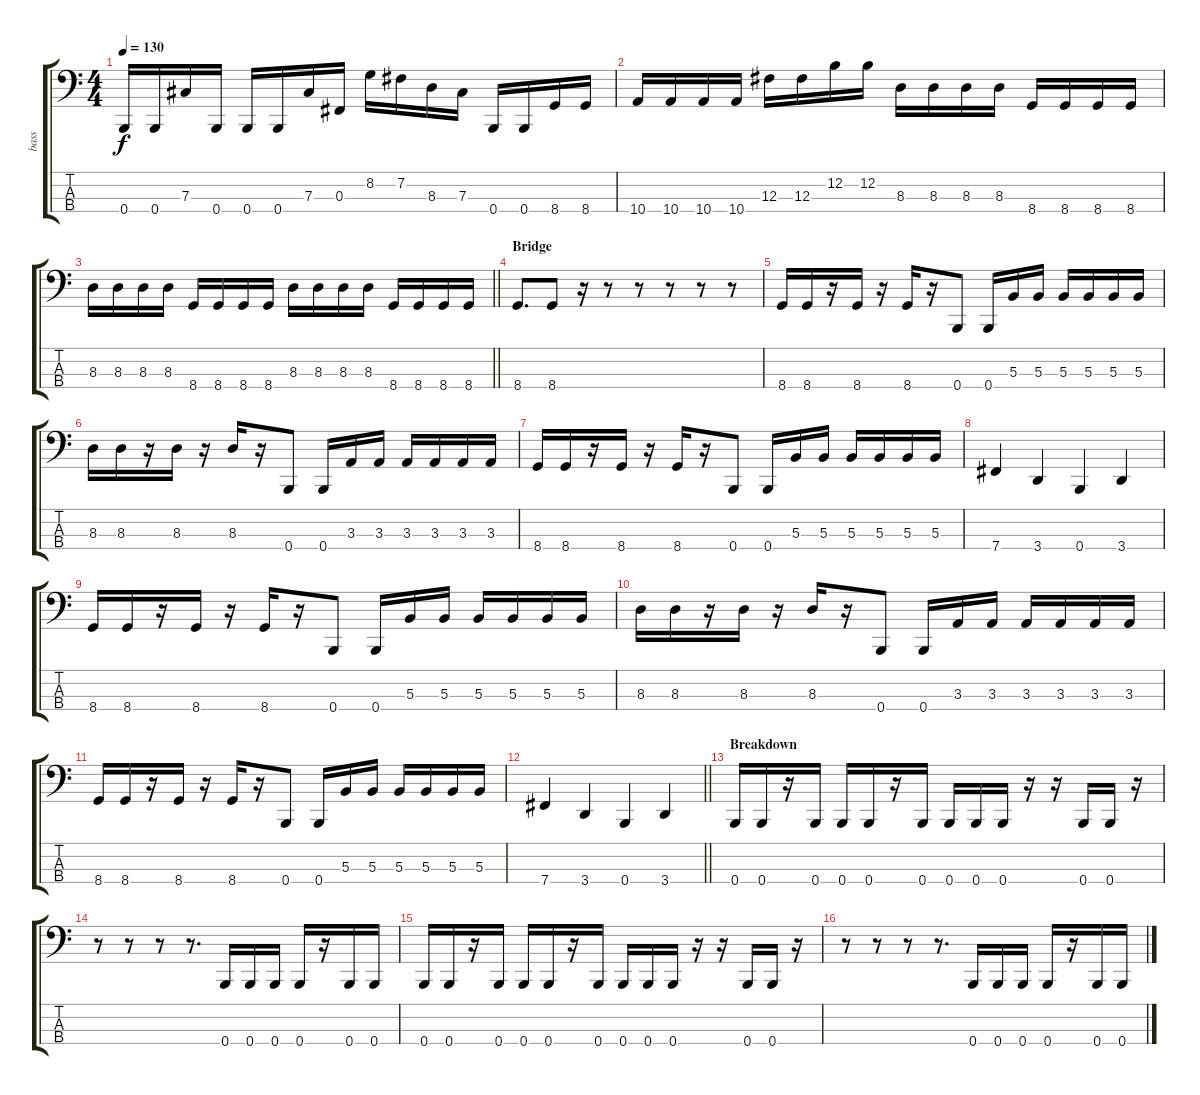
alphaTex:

\track ("bass" "bass") {instrument electricbasspick}
\staff {score tabs}
\tuning (E2 B1 Gb1 B0) {hide}
\ts (4 4)
\tempo 130
\clef f4
\ks c
0.4.16{dy f} 0.4.16 7.3.16 0.4.16 0.4.16 0.4.16 7.3.16 0.3.16 8.2.16 7.2.16 8.3.16 7.3.16 0.4.16 0.4.16 8.4.16 8.4.16 |
10.4.16 10.4.16 10.4.16 10.4.16 12.3.16 12.3.16 12.2.16 12.2.16 8.3.16 8.3.16 8.3.16 8.3.16 8.4.16 8.4.16 8.4.16 8.4.16 |
\barLineRight lightlight
8.3.16 8.3.16 8.3.16 8.3.16 8.4.16 8.4.16 8.4.16 8.4.16 8.3.16 8.3.16 8.3.16 8.3.16 8.4.16 8.4.16 8.4.16 8.4.16 |
\section ("" "Bridge")
8.4.8{d} 8.4.8 r.16 r.8 r.8 r.8 r.8 r.8 |
8.4.16 8.4.16 r.16 8.4.16 r.16 8.4.16 r.16 0.4.8 0.4.16 5.3.16 5.3.16 5.3.16 5.3.16 5.3.16 5.3.16 |
8.3.16 8.3.16 r.16 8.3.16 r.16 8.3.16 r.16 0.4.8 0.4.16 3.3.16 3.3.16 3.3.16 3.3.16 3.3.16 3.3.16 |
8.4.16 8.4.16 r.16 8.4.16 r.16 8.4.16 r.16 0.4.8 0.4.16 5.3.16 5.3.16 5.3.16 5.3.16 5.3.16 5.3.16 |
7.4.4 3.4.4 0.4.4 3.4.4 |
8.4.16 8.4.16 r.16 8.4.16 r.16 8.4.16 r.16 0.4.8 0.4.16 5.3.16 5.3.16 5.3.16 5.3.16 5.3.16 5.3.16 |
8.3.16 8.3.16 r.16 8.3.16 r.16 8.3.16 r.16 0.4.8 0.4.16 3.3.16 3.3.16 3.3.16 3.3.16 3.3.16 3.3.16 |
8.4.16 8.4.16 r.16 8.4.16 r.16 8.4.16 r.16 0.4.8 0.4.16 5.3.16 5.3.16 5.3.16 5.3.16 5.3.16 5.3.16 |
\barLineRight lightlight
7.4.4 3.4.4 0.4.4 3.4.4 |
\section ("" "Breakdown")
0.4.16 0.4.16 r.16 0.4.16 0.4.16 0.4.16 r.16 0.4.16 0.4.16 0.4.16 0.4.16 r.16 r.16 0.4.16 0.4.16 r.16 |
r.8 r.8 r.8 r.8{d} 0.4.16 0.4.16 0.4.16 0.4.16 r.16 0.4.16 0.4.16 |
0.4.16 0.4.16 r.16 0.4.16 0.4.16 0.4.16 r.16 0.4.16 0.4.16 0.4.16 0.4.16 r.16 r.16 0.4.16 0.4.16 r.16 |
r.8 r.8 r.8 r.8{d} 0.4.16 0.4.16 0.4.16 0.4.16 r.16 0.4.16 0.4.16
